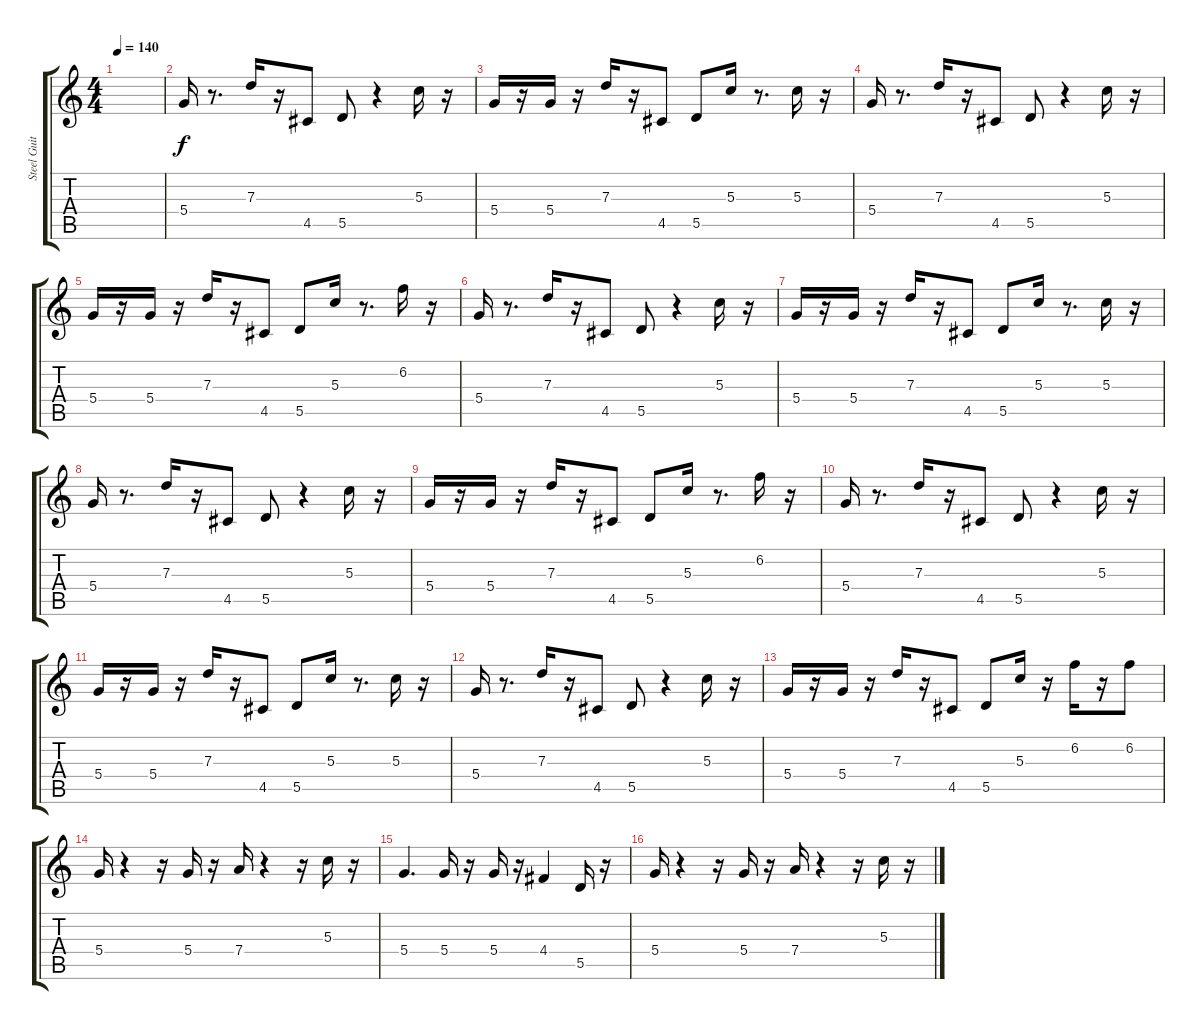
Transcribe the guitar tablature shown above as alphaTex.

\track ("Steel Guitar" "Steel Guit") {instrument electricguitarjazz}
\staff {score tabs}
\tuning (E4 B3 G3 D3 A2 E2) {hide}
\ts (4 4)
\tempo 140
\clef g2
\ks c
|
5.4.16 r.8{d} 7.3.16 r.16 4.5.8 5.5.8 r.4 5.3.16 r.16 |
5.4.16 r.16 5.4.16 r.16 7.3.16 r.16 4.5.8 5.5.8 5.3.16 r.8{d} 5.3.16 r.16 |
5.4.16 r.8{d} 7.3.16 r.16 4.5.8 5.5.8 r.4 5.3.16 r.16 |
5.4.16 r.16 5.4.16 r.16 7.3.16 r.16 4.5.8 5.5.8 5.3.16 r.8{d} 6.2.16 r.16 |
5.4.16 r.8{d} 7.3.16 r.16 4.5.8 5.5.8 r.4 5.3.16 r.16 |
5.4.16 r.16 5.4.16 r.16 7.3.16 r.16 4.5.8 5.5.8 5.3.16 r.8{d} 5.3.16 r.16 |
5.4.16 r.8{d} 7.3.16 r.16 4.5.8 5.5.8 r.4 5.3.16 r.16 |
5.4.16 r.16 5.4.16 r.16 7.3.16 r.16 4.5.8 5.5.8 5.3.16 r.8{d} 6.2.16 r.16 |
5.4.16 r.8{d} 7.3.16 r.16 4.5.8 5.5.8 r.4 5.3.16 r.16 |
5.4.16 r.16 5.4.16 r.16 7.3.16 r.16 4.5.8 5.5.8 5.3.16 r.8{d} 5.3.16 r.16 |
5.4.16 r.8{d} 7.3.16 r.16 4.5.8 5.5.8 r.4 5.3.16 r.16 |
5.4.16 r.16 5.4.16 r.16 7.3.16 r.16 4.5.8 5.5.8 5.3.16 r.16 6.2.16 r.16 6.2.8 |
5.4.16 r.4 r.16 5.4.16 r.16 7.4.16 r.4 r.16 5.3.16 r.16 |
5.4.4{d} 5.4.16 r.16 5.4.16 r.16 4.4.4 5.5.16 r.16 |
5.4.16 r.4 r.16 5.4.16 r.16 7.4.16 r.4 r.16 5.3.16 r.16
